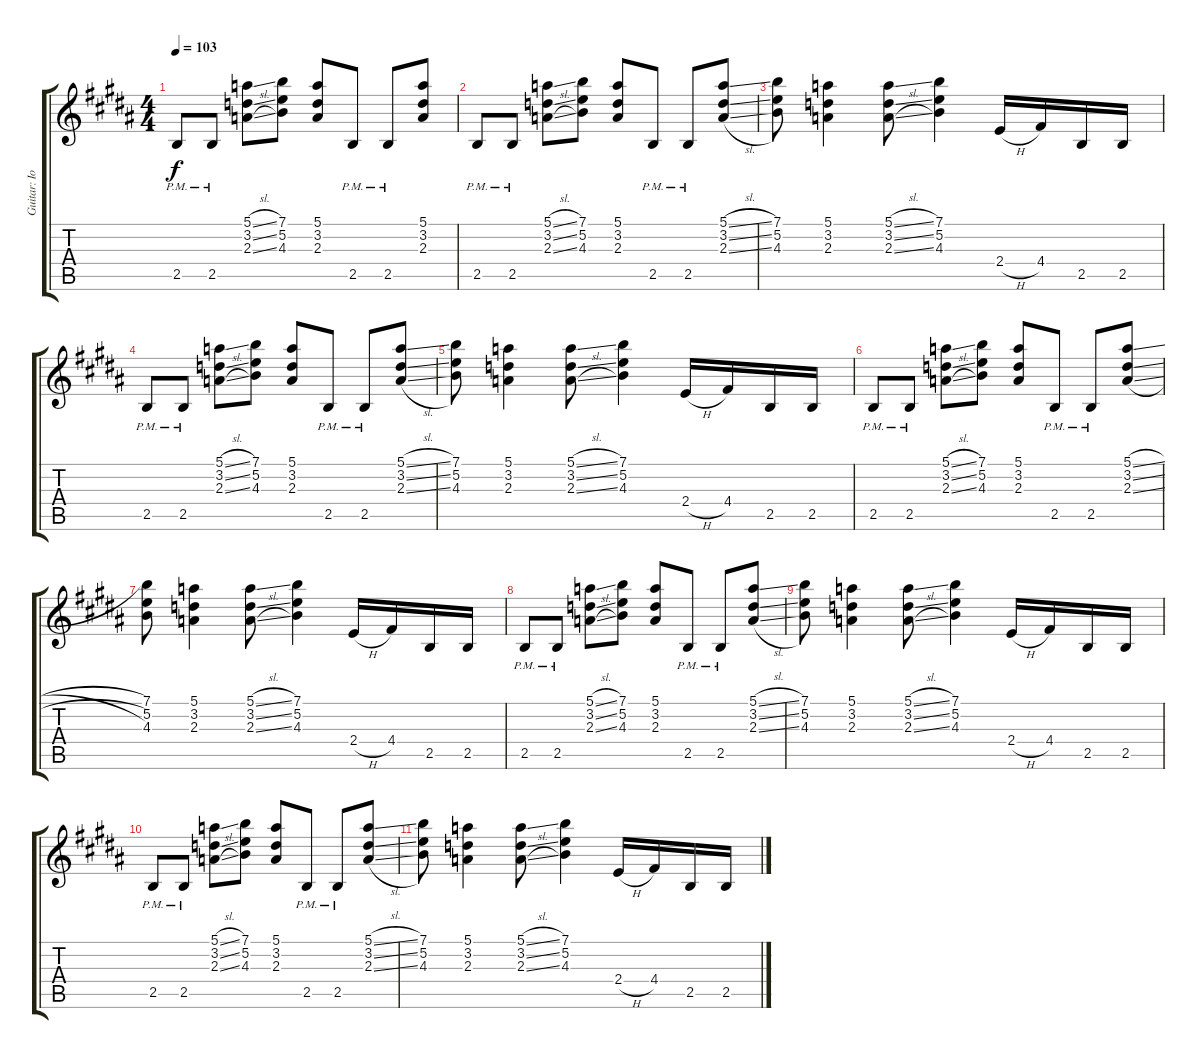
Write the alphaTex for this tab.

\track ("Guitar: Iommi" "Guitar: Io") {instrument distortionguitar}
\staff {score tabs}
\tuning (E4 B3 G3 D3 A2 E2) {hide}
\ts (4 4)
\tempo 103
\clef g2
\ks b
2.5{pm}.8{dy f} 2.5{pm}.8 (5.1{sl} 3.2{sl} 2.3{sl}).8 (7.1 5.2 4.3).8 (5.1 3.2 2.3).8 2.5{pm}.8 2.5{pm}.8 (5.1 3.2 2.3).8 |
2.5{pm}.8 2.5{pm}.8 (5.1{sl} 3.2{sl} 2.3{sl}).8 (7.1 5.2 4.3).8 (5.1 3.2 2.3).8 2.5{pm}.8 2.5{pm}.8 (5.1{sl} 3.2{sl} 2.3{sl}).8 |
(7.1 5.2 4.3).8 (5.1 3.2 2.3).4 (5.1{sl} 3.2{sl} 2.3{sl}).8 (7.1 5.2 4.3).4 2.4{h}.16 4.4.16 2.5.16 2.5.16 |
2.5{pm}.8 2.5{pm}.8 (5.1{sl} 3.2{sl} 2.3{sl}).8 (7.1 5.2 4.3).8 (5.1 3.2 2.3).8 2.5{pm}.8 2.5{pm}.8 (5.1{sl} 3.2{sl} 2.3{sl}).8 |
(7.1 5.2 4.3).8 (5.1 3.2 2.3).4 (5.1{sl} 3.2{sl} 2.3{sl}).8 (7.1 5.2 4.3).4 2.4{h}.16 4.4.16 2.5.16 2.5.16 |
2.5{pm}.8 2.5{pm}.8 (5.1{sl} 3.2{sl} 2.3{sl}).8 (7.1 5.2 4.3).8 (5.1 3.2 2.3).8 2.5{pm}.8 2.5{pm}.8 (5.1{sl} 3.2{sl} 2.3{sl}).8 |
(7.1 5.2 4.3).8 (5.1 3.2 2.3).4 (5.1{sl} 3.2{sl} 2.3{sl}).8 (7.1 5.2 4.3).4 2.4{h}.16 4.4.16 2.5.16 2.5.16 |
2.5{pm}.8 2.5{pm}.8 (5.1{sl} 3.2{sl} 2.3{sl}).8 (7.1 5.2 4.3).8 (5.1 3.2 2.3).8 2.5{pm}.8 2.5{pm}.8 (5.1{sl} 3.2{sl} 2.3{sl}).8 |
(7.1 5.2 4.3).8 (5.1 3.2 2.3).4 (5.1{sl} 3.2{sl} 2.3{sl}).8 (7.1 5.2 4.3).4 2.4{h}.16 4.4.16 2.5.16 2.5.16 |
2.5{pm}.8 2.5{pm}.8 (5.1{sl} 3.2{sl} 2.3{sl}).8 (7.1 5.2 4.3).8 (5.1 3.2 2.3).8 2.5{pm}.8 2.5{pm}.8 (5.1{sl} 3.2{sl} 2.3{sl}).8 |
(7.1 5.2 4.3).8 (5.1 3.2 2.3).4 (5.1{sl} 3.2{sl} 2.3{sl}).8 (7.1 5.2 4.3).4 2.4{h}.16 4.4.16 2.5.16 2.5.16
